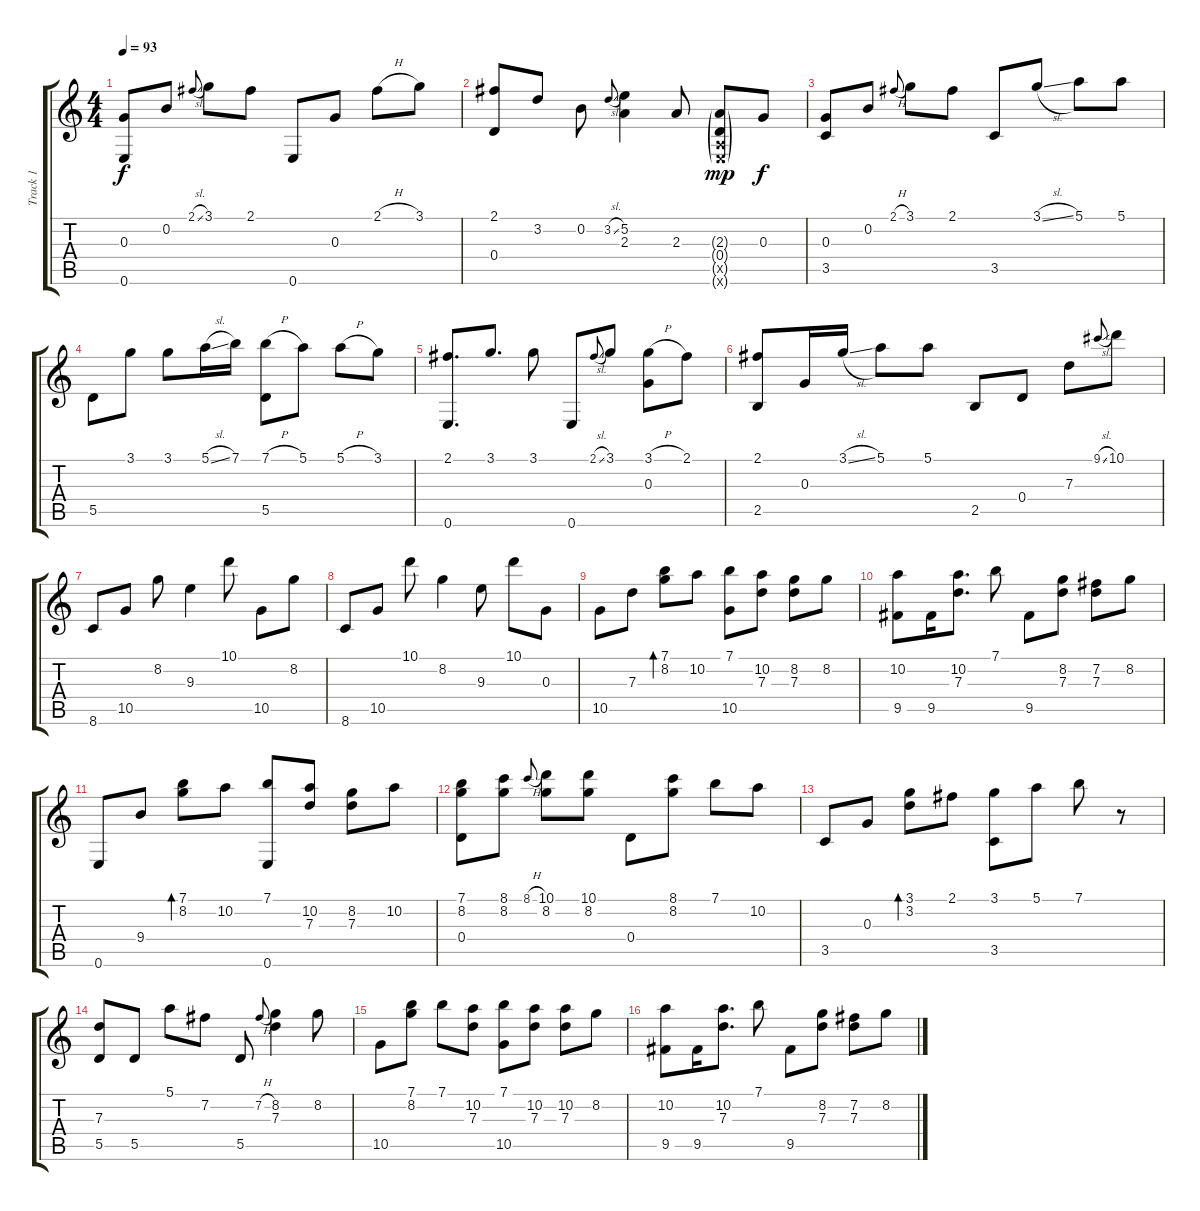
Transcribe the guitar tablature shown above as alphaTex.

\track ("Track 1" "Track 1") {instrument acousticguitarsteel}
\staff {score tabs}
\tuning (E4 B3 G3 D3 A2 E2) {hide}
\ts (4 4)
\tempo 93
\clef g2
\ks c
(0.3 0.6).8{dy f} 0.2.8 2.1{sl}.8{gr onbeat} 3.1.8 2.1.8 0.6.8 0.3.8 2.1{h}.8 3.1.8 |
(2.1 0.4).8 3.2.8 0.2.8 3.2{sl}.8{gr onbeat} (5.2 2.3).4 2.3.8 (2.3{g} 0.4{g} 0.5{g x} 0.6{g x}).8{dy mp} 0.3.8{dy f} |
(0.3 3.5).8 0.2.8 2.1{h}.8{gr onbeat} 3.1.8 2.1.8 3.5.8 3.1{sl}.8 5.1.8 5.1.8 |
5.5.8 3.1.8 3.1.8 5.1{sl}.16 7.1.16 (7.1{h} 5.5).8 5.1.8 5.1{h}.8 3.1.8 |
(2.1 0.6).8{d} 3.1.8{d} 3.1.8 0.6.8 2.1{sl}.8{gr onbeat} 3.1.8 (3.1{h} 0.3).8 2.1.8 |
(2.1 2.5).8 0.3.16 3.1{sl}.16 5.1.8 5.1.8 2.5.8 0.4.8 7.3.8 9.1{sl}.8{gr onbeat} 10.1.8 |
8.6.8 10.5.8 8.2.8 9.3.4 10.1.8 10.5.8 8.2.8 |
8.6.8 10.5.8 10.1.8 8.2.4 9.3.8 10.1.8 0.3.8 |
10.5.8 7.3.8 (7.1 8.2).8{bd 60} 10.2.8 (7.1 10.5).8 (10.2 7.3).8 (8.2 7.3).8 8.2.8 |
(10.2 9.5).8 9.5.16 (10.2 7.3).8{d} 7.1.8 9.5.8 (8.2 7.3).8 (7.2 7.3).8 8.2.8 |
0.6.8 9.4.8 (7.1 8.2).8{bd 60} 10.2.8 (7.1 0.6).8 (10.2 7.3).8 (8.2 7.3).8 10.2.8 |
(7.1 8.2 0.4).8 (8.1 8.2).8 8.1{h}.8{gr onbeat} (10.1 8.2).8 (10.1 8.2).8 0.4.8 (8.1 8.2).8 7.1.8 10.2.8 |
3.5.8 0.3.8 (3.1 3.2).8{bd 60} 2.1.8 (3.1 3.5).8 5.1.8 7.1.8 r.8 |
(7.3 5.5).8 5.5.8 5.1.8 7.2.8 5.5.8 7.2{h}.8{gr onbeat} (8.2 7.3).4 8.2.8 |
10.5.8 (7.1 8.2).8 7.1.8 (10.2 7.3).8 (7.1 10.5).8 (10.2 7.3).8 (10.2 7.3).8 8.2.8 |
(10.2 9.5).8 9.5.16 (10.2 7.3).8{d} 7.1.8 9.5.8 (8.2 7.3).8 (7.2 7.3).8 8.2.8
